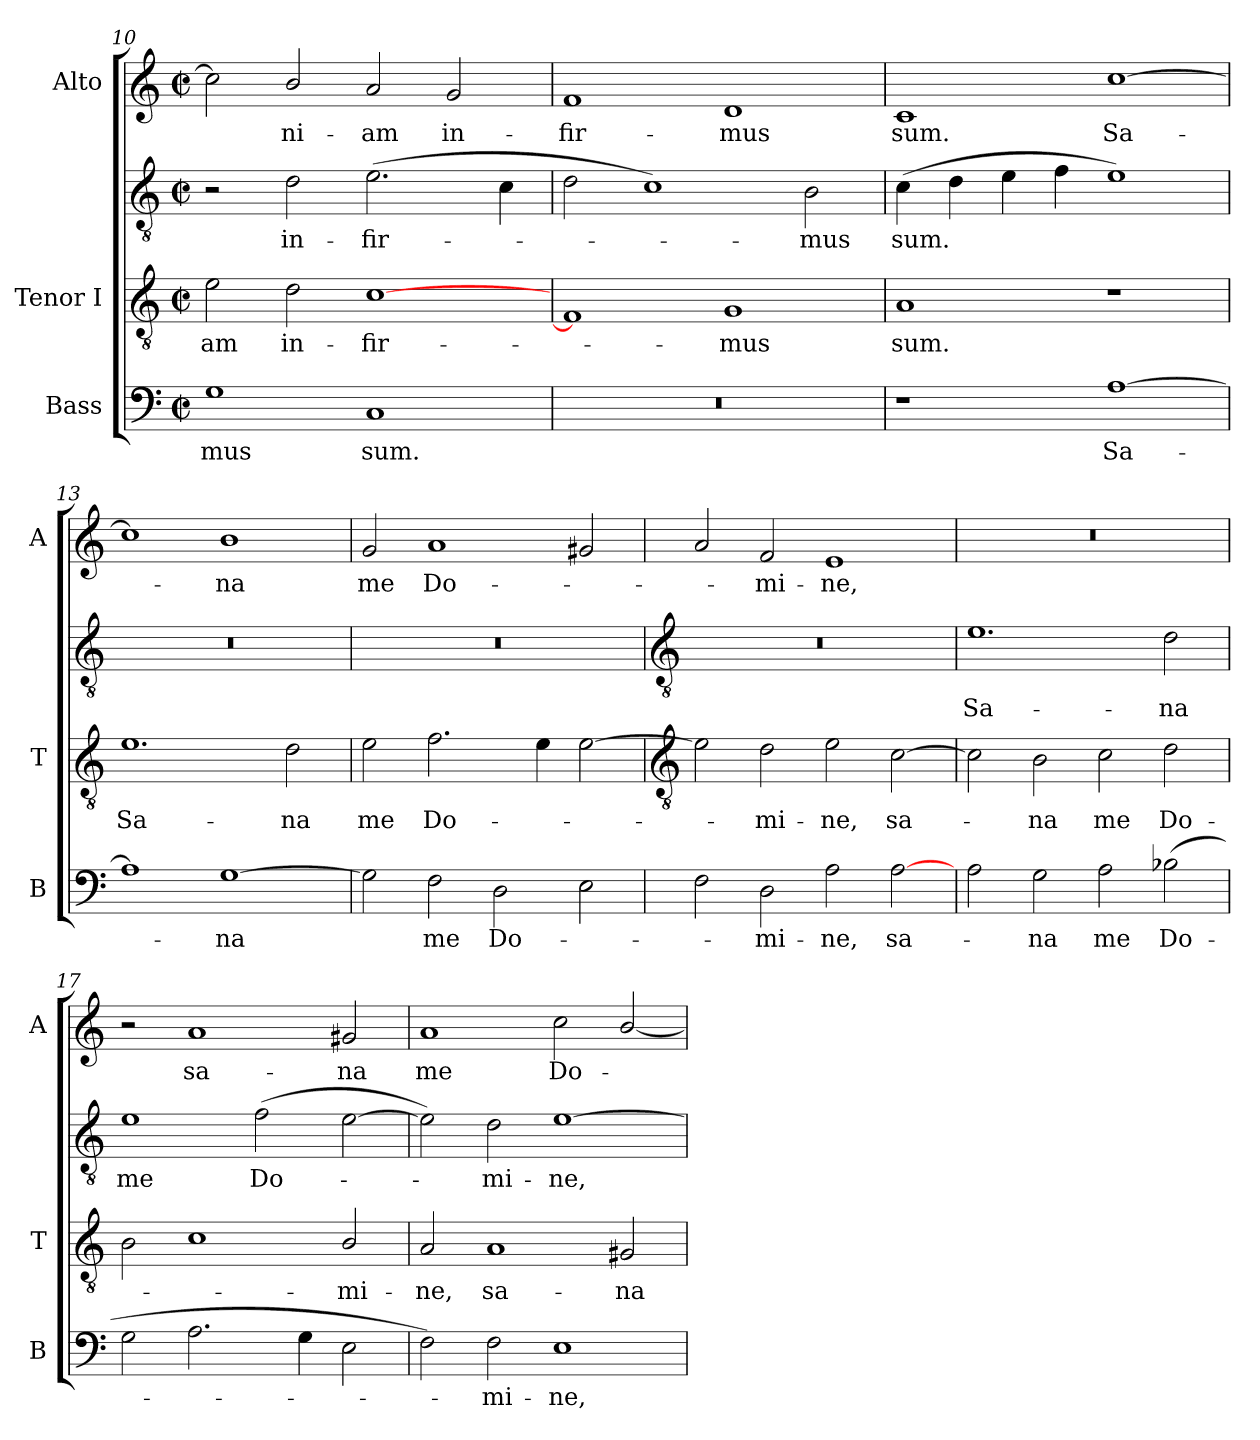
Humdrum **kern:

**kern	**text	**kern	**text	**kern	**text	**kern	**text
*part3	*part3	*part2	*part2	*part2	*part2	*part1	*part1
*staff4	*staff4	*staff3	*staff3	*staff2	*staff2	*staff1	*staff1
*I"Bass	*	*I"Tenor I	*	*	*	*I"Alto	*
*I'B	*	*I'T	*	*	*	*I'A	*
!!LO:LB:g=z
*clefF4	*	*clefGv2	*	*clefGv2	*	*clefG2	*
*k[]	*	*k[]	*	*k[]	*	*k[]	*
*C:	*	*C:	*	*C:	*	*C:	*
*M4/2	*	*M4/2	*	*M4/2	*	*M4/2	*
*met(c|)	*	*met(c|)	*	*met(c|)	*	*met(c|)	*
=10	=10	=10	=10	=10	=10	=10	=10
!	!LO:LY:b	!	!LO:LY:b	!	!	!	!
1G	-mus	2e	am	2r	.	2cc]	.
!	!	!	!LO:LY:b	!	!LO:LY:b	!	!LO:LY:b
.	.	2d	in-	2d	-in-	2b/	ni-
!	!LO:LY:b	!	!LO:LY:b	!	!LO:LY:b	!	!LO:LY:b
1C	sum.	[1c	-fir-	(>2.e	-fir-	2a	-am
!	!	!	!	!	!	!	!LO:LY:b
.	.	.	.	.	.	2g	in-
.	.	.	.	4c	.	.	.
=11	=11	=11	=11	=11	=11	=11	=11
!	!	!	!	!	!	!	!LO:LY:b
0r	.	1F]	.	2d	.	1f	-fir-
.	.	.	.	1c)	.	.	.
!	!	!	!LO:LY:b	!	!	!	!LO:LY:b
.	.	1G	mus	.	.	1d	-mus
!	!	!	!	!	!LO:LY:b	!	!
.	.	.	.	2B	mus	.	.
=12	=12	=12	=12	=12	=12	=12	=12
!	!	!	!LO:LY:b	!	!LO:LY:b	!	!LO:LY:b
1r	.	1A	sum.	(>4c	sum.	1c	sum.
.	.	.	.	4d	.	.	.
.	.	.	.	4e	.	.	.
.	.	.	.	4f	.	.	.
!	!LO:LY:b	!	!	!	!	!	!LO:LY:b
[1A	Sa-	1r	.	1e)	.	[1cc	Sa-
=13	=13	=13	=13	=13	=13	=13	=13
!	!	!	!LO:LY:b	!	!	!	!
1A]	.	1.e	Sa-	0r	.	1cc]	.
!	!LO:LY:b	!	!	!	!	!	!LO:LY:b
[1G	na	.	.	.	.	1b	na
!	!	!	!LO:LY:b	!	!	!	!
.	.	2d	-na	.	.	.	.
=14	=14	=14	=14	=14	=14	=14	=14
!	!	!	!LO:LY:b	!	!	!	!LO:LY:b
2G]	.	2e	me	0r	.	2g	me
!	!LO:LY:b	!	!LO:LY:b	!	!	!	!LO:LY:b
2F	me	2.f	Do-	.	.	1a	Do-
!	!LO:LY:b	!	!	!	!	!	!
2D	Do-	.	.	.	.	.	.
.	.	4e	.	.	.	.	.
2E	.	[2e	.	.	.	2g#X	.
!!LO:LB:g=z
=15	=15	=15	=15	=15	=15	=15	=15
*	*	*clefGv2	*	*clefGv2	*	*	*
2F	.	2e]	.	0r	.	2a	.
!	!LO:LY:b	!	!LO:LY:b	!	!	!	!LO:LY:b
2D	mi-	2d	mi-	.	.	2f	mi-
!	!LO:LY:b	!	!LO:LY:b	!	!	!	!LO:LY:b
2A	-ne,	2e	-ne,	.	.	1e	-ne,
!	!LO:LY:b	!	!LO:LY:b	!	!	!	!
[2A	sa-	[2c	sa-	.	.	.	.
=16	=16	=16	=16	=16	=16	=16	=16
!	!	!	!	!	!LO:LY:b	!	!
2A	.	2c]	.	1.e	Sa-	0r	.
!	!LO:LY:b	!	!LO:LY:b	!	!	!	!
2G	na	2B	na	.	.	.	.
!	!LO:LY:b	!	!LO:LY:b	!	!	!	!
2A	me	2c	me	.	.	.	.
!	!LO:LY:b	!	!LO:LY:b	!	!LO:LY:b	!	!
(>2B-X	Do-	2d	Do-	2d	-na	.	.
=17	=17	=17	=17	=17	=17	=17	=17
!	!	!	!	!	!LO:LY:b	!	!
2G	.	2B	.	1e	me	2r	.
!	!	!	!	!	!	!	!LO:LY:b
2.A	.	1c	.	.	.	1a	sa-
!	!	!	!	!	!LO:LY:b	!	!
.	.	.	.	(>2f	Do-	.	.
4G	.	.	.	.	.	.	.
!	!	!	!LO:LY:b	!	!	!	!LO:LY:b
2E	.	2B/	mi-	[2e	.	2g#X	-na
=18	=18	=18	=18	=18	=18	=18	=18
!	!	!	!LO:LY:b	!	!	!	!LO:LY:b
2F)	.	2A	ne,	2e])	.	1a	me
!	!LO:LY:b	!	!LO:LY:b	!	!LO:LY:b	!	!
2F	mi-	1A	sa-	2d	-mi-	.	.
!	!LO:LY:b	!	!	!	!LO:LY:b	!	!LO:LY:b
1E	-ne,	.	.	[1e	-ne,	2cc	Do-
!	!	!	!LO:LY:b	!	!	!	!
.	.	2G#X	-na	.	.	[2b/	.
=	=	=	=	=	=	=	=
*-	*-	*-	*-	*-	*-	*-	*-
